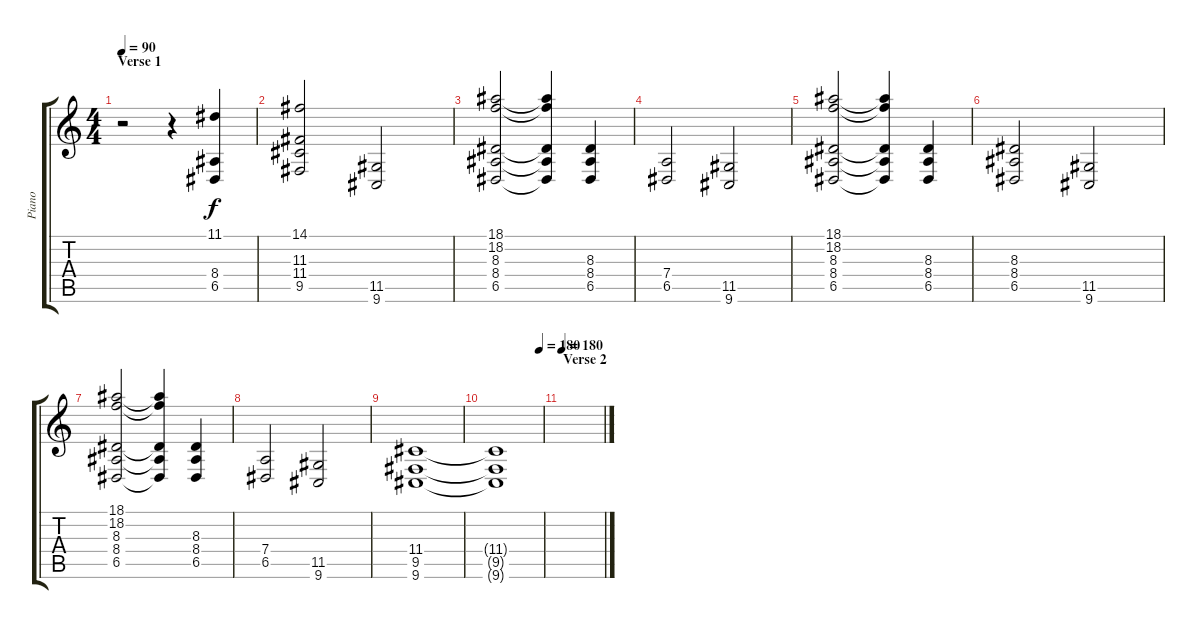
\track ("Piano" "Piano") {instrument acousticgrandpiano}
\staff {score tabs}
\tuning (E4 B3 G3 D3 A2 E2) {hide}
\ts (4 4)
\section ("" "Verse 1")
\tempo 90
\clef g2
\ks c
r.2{dy f volume 6} r.4 (11.1 8.4 6.5).4 |
(14.1 11.3 11.4 9.5).2 (11.5 9.6).2 |
(18.1 18.2 8.3 8.4 6.5).2 (18.1{t} 18.2{t} 8.3{t} 8.4{t} 6.5{t}).4 (8.3 8.4 6.5).4 |
(7.4 6.5).2 (11.5 9.6).2 |
(18.1 18.2 8.3 8.4 6.5).2 (18.1{t} 18.2{t} 8.3{t} 8.4{t} 6.5{t}).4 (8.3 8.4 6.5).4 |
(8.3 8.4 6.5).2 (11.5 9.6).2 |
(18.1 18.2 8.3 8.4 6.5).2 (18.1{t} 18.2{t} 8.3{t} 8.4{t} 6.5{t}).4 (8.3 8.4 6.5).4 |
(7.4 6.5).2 (11.5 9.6).2 |
(11.4 9.5 9.6).1 |
\tempo (180 0.9375)
(11.4{t} 9.5{t} 9.6{t}).1 |
\section ("" "Verse 2")
\tempo 180
